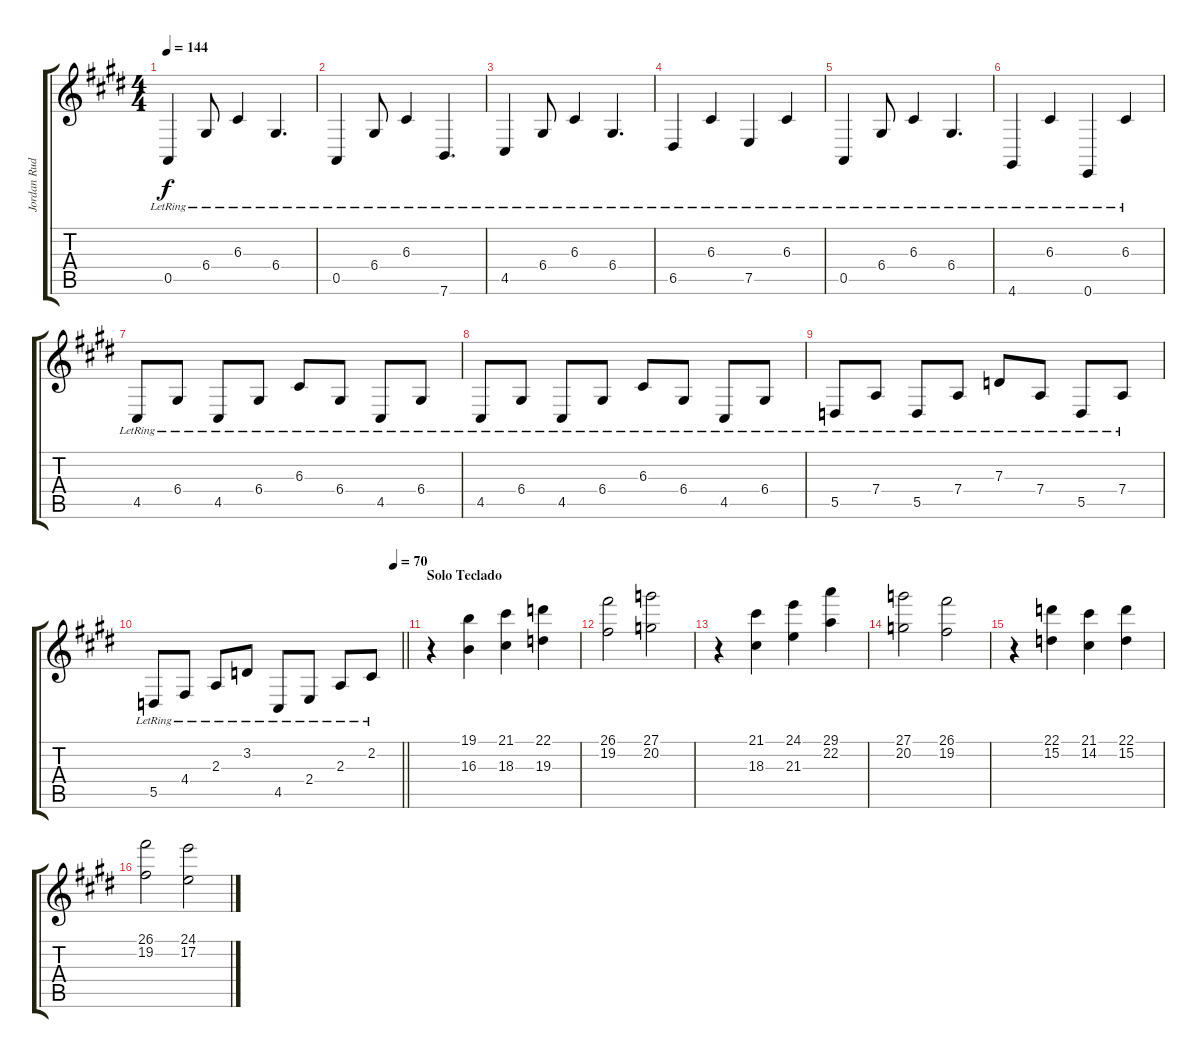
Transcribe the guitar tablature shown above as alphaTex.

\track ("Jordan Rudess" "Jordan Rud") {instrument acousticgrandpiano}
\staff {score tabs}
\tuning (E4 B3 G3 D3 A2 E2) {hide}
\ts (4 4)
\tempo 144
\clef g2
\ks e
0.5{lr}.4{dy f} 6.4{lr}.8 6.3{lr}.4 6.4{lr}.4{d} |
0.5{lr}.4 6.4{lr}.8 6.3{lr}.4 7.6{lr}.4{d} |
4.5{lr}.4 6.4{lr}.8 6.3{lr}.4 6.4{lr}.4{d} |
6.5{lr}.4 6.3{lr}.4 7.5{lr}.4 6.3{lr}.4 |
0.5{lr}.4 6.4{lr}.8 6.3{lr}.4 6.4{lr}.4{d} |
4.6{lr}.4 6.3{lr}.4 0.6{lr}.4 6.3{lr}.4 |
4.5{lr}.8 6.4{lr}.8 4.5{lr}.8 6.4{lr}.8 6.3{lr}.8 6.4{lr}.8 4.5{lr}.8 6.4{lr}.8 |
4.5{lr}.8 6.4{lr}.8 4.5{lr}.8 6.4{lr}.8 6.3{lr}.8 6.4{lr}.8 4.5{lr}.8 6.4{lr}.8 |
5.5{lr}.8 7.4{lr}.8 5.5{lr}.8 7.4{lr}.8 7.3{lr}.8 7.4{lr}.8 5.5{lr}.8 7.4{lr}.8 |
\tempo (70 0.96875)
\barLineRight lightlight
5.5{lr}.8 4.4{lr}.8 2.3{lr}.8 3.2{lr}.8 4.5{lr}.8 2.4{lr}.8 2.3{lr}.8 2.2{lr}.8 |
\section ("" "Solo Teclado")
r.4{volume 16 instrument stringensemble1} (19.1 16.3).4 (21.1 18.3).4 (22.1 19.3).4 |
(26.1 19.2).2 (27.1 20.2).2 |
r.4 (21.1 18.3).4 (24.1 21.3).4 (29.1 22.2).4 |
(27.1 20.2).2 (26.1 19.2).2 |
r.4 (22.1 15.2).4 (21.1 14.2).4 (22.1 15.2).4 |
(26.1 19.2).2 (24.1 17.2).2
